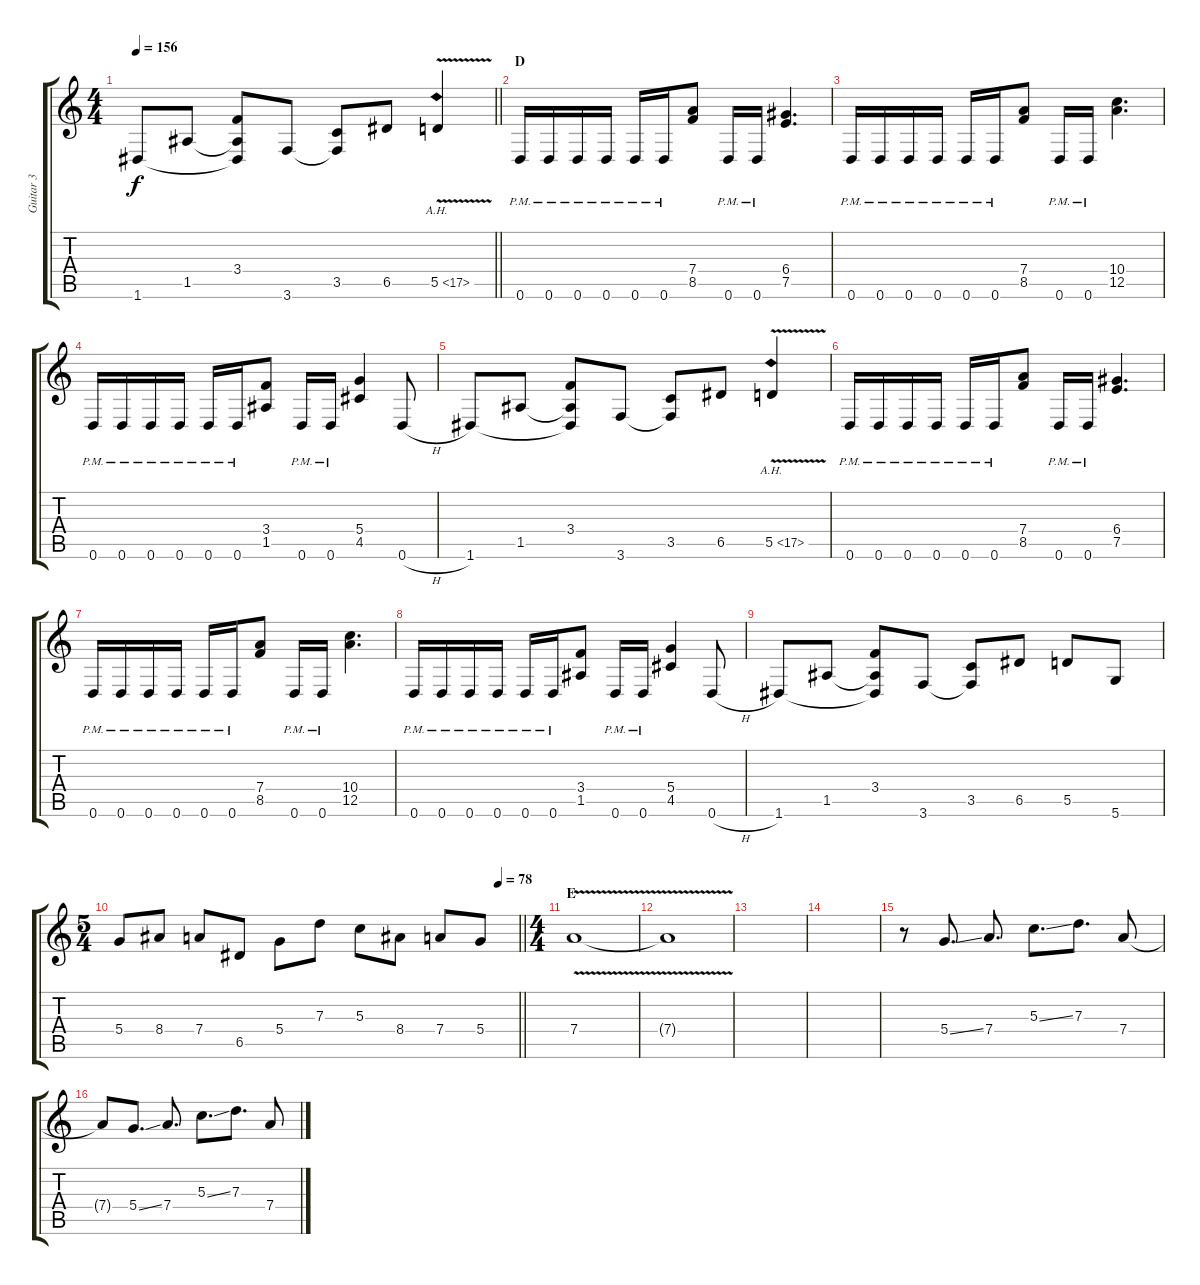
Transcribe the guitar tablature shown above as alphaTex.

\track ("Guitar 3" "Guitar 3") {instrument distortionguitar}
\staff {score tabs}
\tuning (E4 B3 G3 D3 A2 D2) {hide}
\ts (4 4)
\tempo 156
\clef g2
\barLineRight lightlight
\ks c
1.6.8{dy f} 1.5.8 (3.4 1.5{t} 1.6{t}).8 3.6.8 (3.5 3.6{t}).8 6.5.8 5.5{ah 12 v}.4 |
\section ("" "D")
0.6{pm}.16 0.6{pm}.16 0.6{pm}.16 0.6{pm}.16 0.6{pm}.16 0.6{pm}.16 (7.4 8.5).8 0.6{pm}.16 0.6{pm}.16 (6.4 7.5).4{d} |
0.6{pm}.16 0.6{pm}.16 0.6{pm}.16 0.6{pm}.16 0.6{pm}.16 0.6{pm}.16 (7.4 8.5).8 0.6{pm}.16 0.6{pm}.16 (10.4 12.5).4{d} |
0.6{pm}.16 0.6{pm}.16 0.6{pm}.16 0.6{pm}.16 0.6{pm}.16 0.6{pm}.16 (3.4 1.5).8 0.6{pm}.16 0.6{pm}.16 (5.4 4.5).4 0.6{h}.8 |
1.6.8 1.5.8 (3.4 1.5{t} 1.6{t}).8 3.6.8 (3.5 3.6{t}).8 6.5.8 5.5{ah 12 v}.4 |
0.6{pm}.16 0.6{pm}.16 0.6{pm}.16 0.6{pm}.16 0.6{pm}.16 0.6{pm}.16 (7.4 8.5).8 0.6{pm}.16 0.6{pm}.16 (6.4 7.5).4{d} |
0.6{pm}.16 0.6{pm}.16 0.6{pm}.16 0.6{pm}.16 0.6{pm}.16 0.6{pm}.16 (7.4 8.5).8 0.6{pm}.16 0.6{pm}.16 (10.4 12.5).4{d} |
0.6{pm}.16 0.6{pm}.16 0.6{pm}.16 0.6{pm}.16 0.6{pm}.16 0.6{pm}.16 (3.4 1.5).8 0.6{pm}.16 0.6{pm}.16 (5.4 4.5).4 0.6{h}.8 |
1.6.8 1.5.8 (3.4 1.5{t} 1.6{t}).8 3.6.8 (3.5 3.6{t}).8 6.5.8 5.5.8 5.6.8 |
\ts (5 4)
\tempo (78 0.95)
\barLineRight lightlight
5.4.8 8.4.8 7.4.8 6.5.8 5.4.8 7.3.8 5.3.8 8.4.8 7.4.8 5.4.8 |
\ts (4 4)
\section ("" "E")
7.4{v}.1{volume 2} |
7.4{t}.1 |
|
|
r.8 5.4{ss}.8{d volume 10} 7.4.8{d} 5.3{ss}.8{d} 7.3.8{d} 7.4.8 |
7.4{t}.8 5.4{ss}.8{d} 7.4.8{d} 5.3{ss}.8{d} 7.3.8{d} 7.4.8
